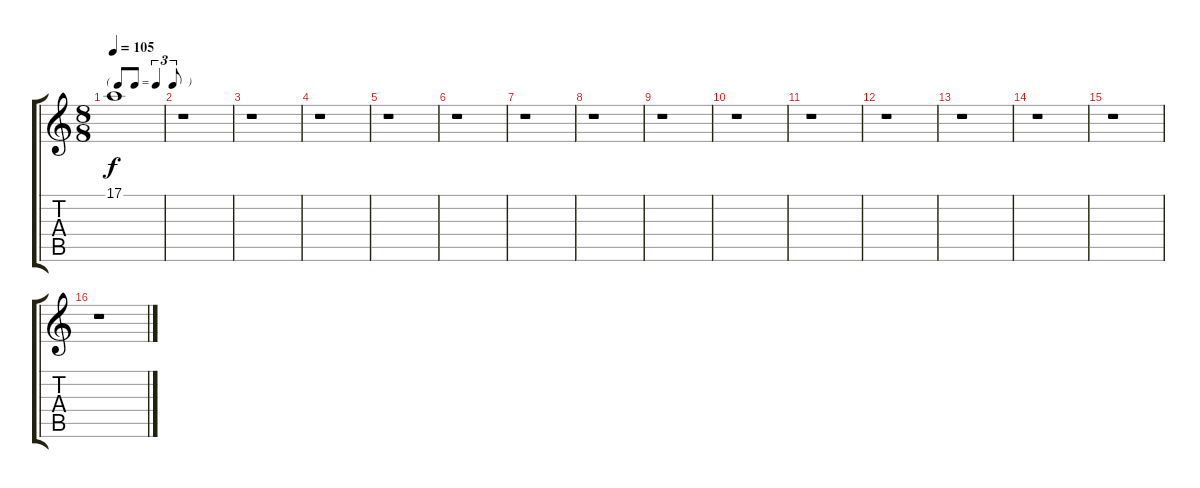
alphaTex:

\track "" {instrument panflute}
\staff {score tabs}
\tuning (E4 B3 G3 D3 A2 E2) {hide}
\ts (8 8)
\tf triplet8th
\tempo 105
\clef g2
\ks c
17.1{t}.1{dy f} |
r.1 |
r.1 |
r.1 |
r.1 |
r.1 |
r.1 |
r.1 |
r.1 |
r.1 |
r.1 |
r.1 |
r.1 |
r.1 |
r.1 |
r.1
